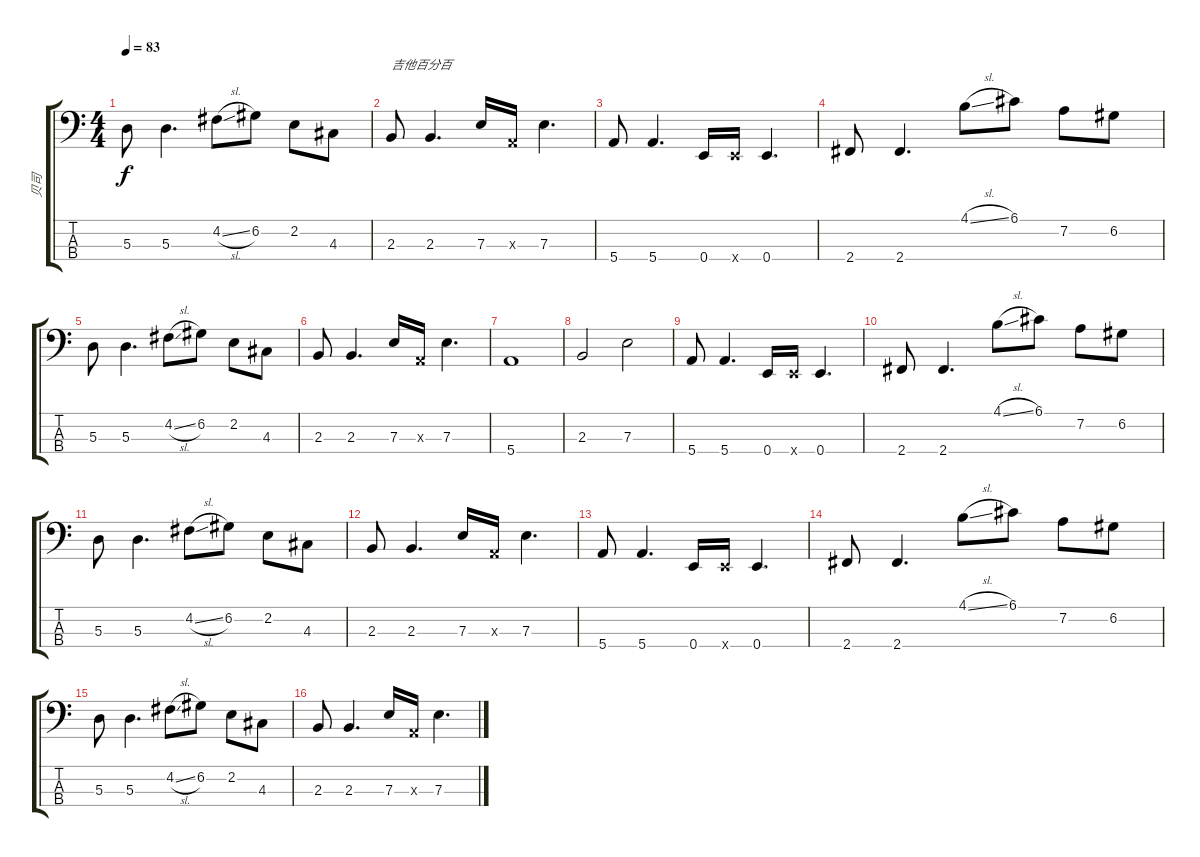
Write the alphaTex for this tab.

\track ("贝司" "贝司") {instrument acousticguitarnylon}
\staff {score tabs}
\tuning (G2 D2 A1 E1) {hide}
\ts (4 4)
\tempo 83
\clef f4
\ks c
5.3.8{dy f} 5.3.4{d} 4.2{sl}.8 6.2.8 2.2.8 4.3.8 |
2.3.8{txt "吉他百分百"} 2.3.4{d} 7.3.16 0.3{x}.16 7.3.4{d} |
5.4.8 5.4.4{d} 0.4.16 0.4{x}.16 0.4.4{d} |
2.4.8 2.4.4{d} 4.1{sl}.8 6.1.8 7.2.8 6.2.8 |
5.3.8 5.3.4{d} 4.2{sl}.8 6.2.8 2.2.8 4.3.8 |
2.3.8 2.3.4{d} 7.3.16 0.3{x}.16 7.3.4{d} |
5.4.1 |
2.3.2 7.3.2 |
5.4.8 5.4.4{d} 0.4.16 0.4{x}.16 0.4.4{d} |
2.4.8 2.4.4{d} 4.1{sl}.8 6.1.8 7.2.8 6.2.8 |
5.3.8 5.3.4{d} 4.2{sl}.8 6.2.8 2.2.8 4.3.8 |
2.3.8 2.3.4{d} 7.3.16 0.3{x}.16 7.3.4{d} |
5.4.8 5.4.4{d} 0.4.16 0.4{x}.16 0.4.4{d} |
2.4.8 2.4.4{d} 4.1{sl}.8 6.1.8 7.2.8 6.2.8 |
5.3.8 5.3.4{d} 4.2{sl}.8 6.2.8 2.2.8 4.3.8 |
2.3.8 2.3.4{d} 7.3.16 0.3{x}.16 7.3.4{d}
